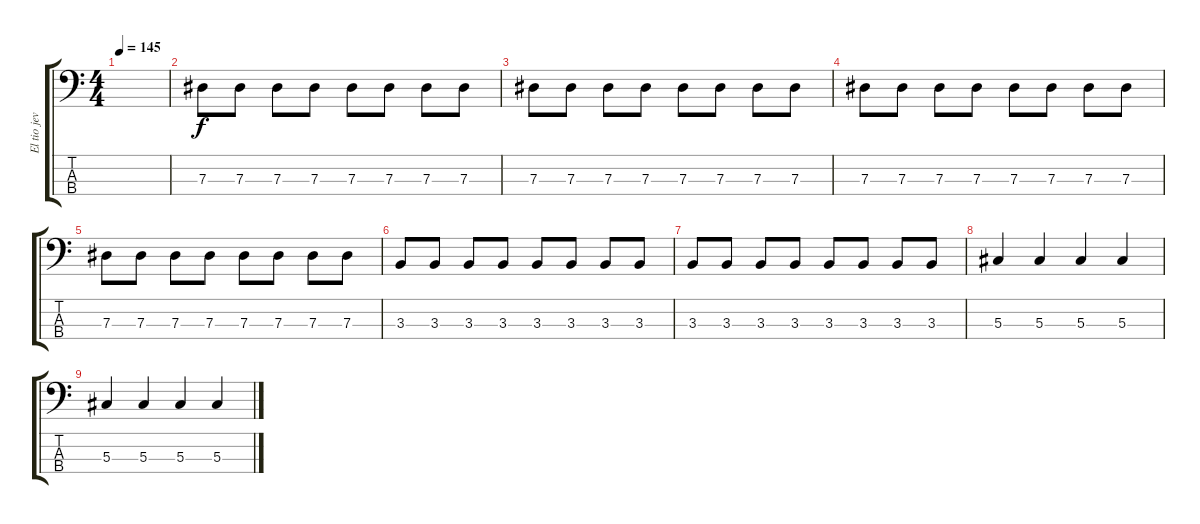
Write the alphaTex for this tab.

\track ("El tio jevi" "El tio jev") {instrument electricbassfinger}
\staff {score tabs}
\tuning (Gb2 Db2 Ab1 Eb1) {hide}
\ts (4 4)
\tempo 145
\clef f4
\ks c
|
7.3.8 7.3.8 7.3.8 7.3.8 7.3.8 7.3.8 7.3.8 7.3.8 |
7.3.8 7.3.8 7.3.8 7.3.8 7.3.8 7.3.8 7.3.8 7.3.8 |
7.3.8 7.3.8 7.3.8 7.3.8 7.3.8 7.3.8 7.3.8 7.3.8 |
7.3.8 7.3.8 7.3.8 7.3.8 7.3.8 7.3.8 7.3.8 7.3.8 |
3.3.8 3.3.8 3.3.8 3.3.8 3.3.8 3.3.8 3.3.8 3.3.8 |
3.3.8 3.3.8 3.3.8 3.3.8 3.3.8 3.3.8 3.3.8 3.3.8 |
5.3.4 5.3.4 5.3.4 5.3.4 |
5.3.4 5.3.4 5.3.4 5.3.4
